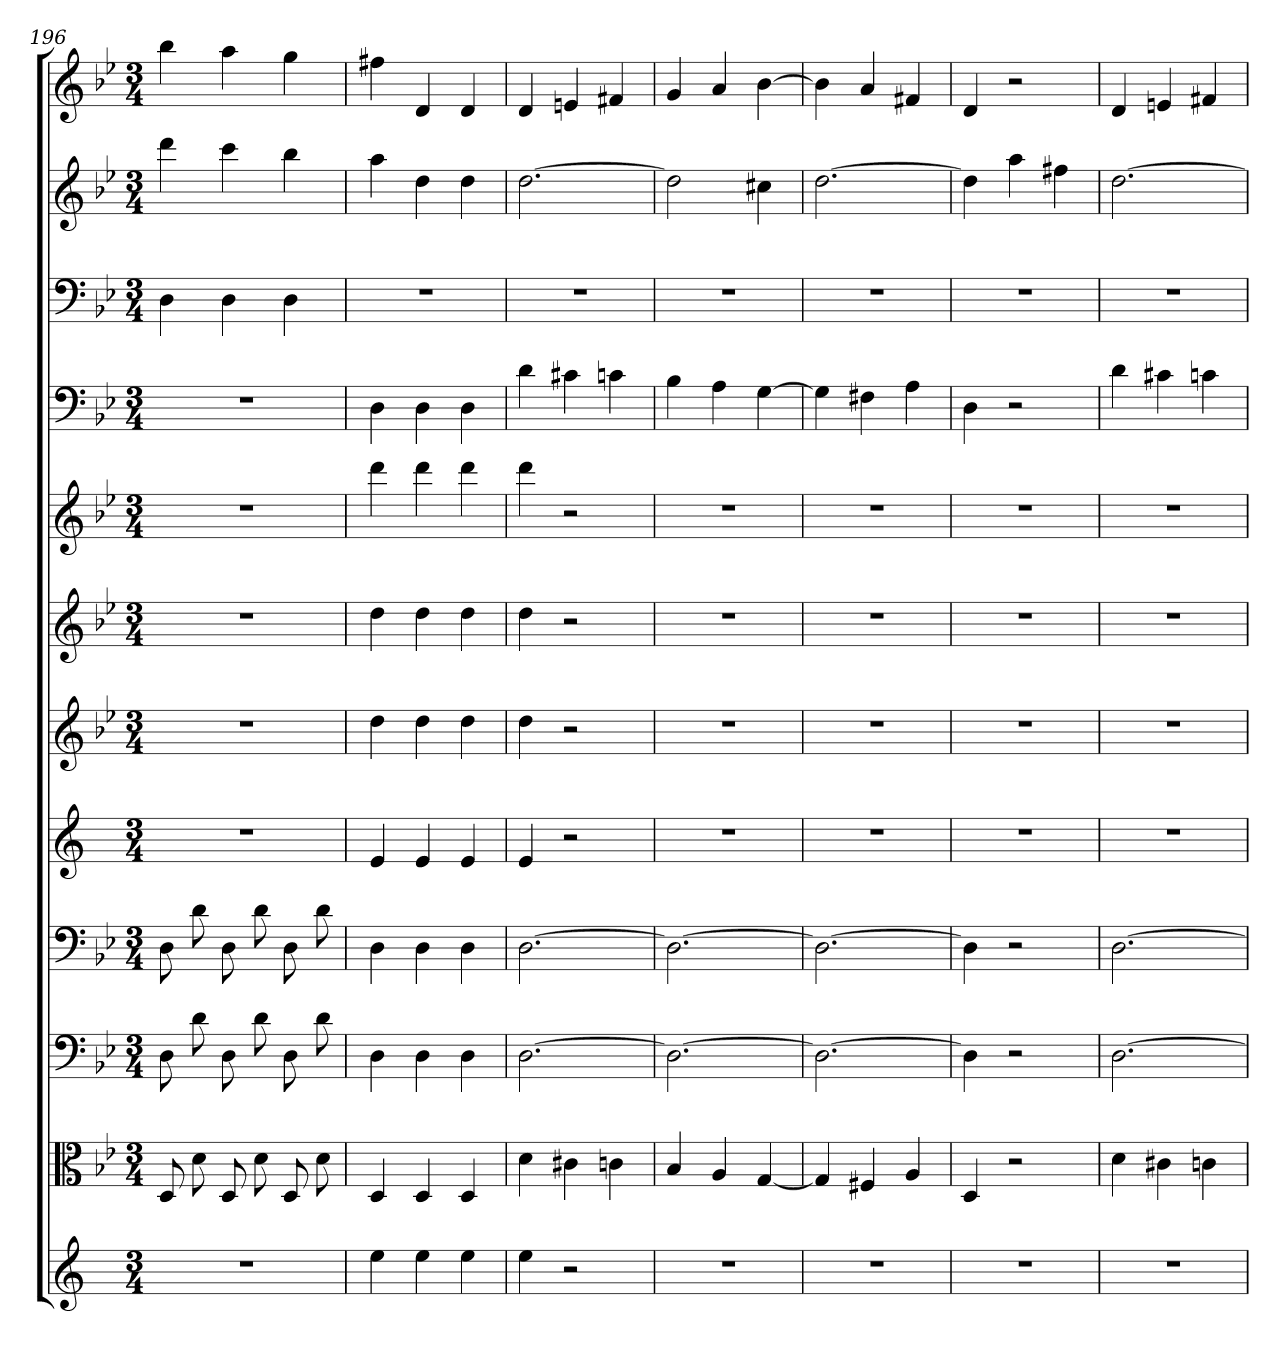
**kern	**kern	**kern	**kern	**kern	**kern	**kern	**kern	**kern	**kern	**kern	**kern
*part12	*part11	*part10	*part9	*part8	*part7	*part6	*part5	*part4	*part3	*part2	*part1
*staff12	*staff11	*staff10	*staff9	*staff8	*staff7	*staff6	*staff5	*staff4	*staff3	*staff2	*staff1
*	*clefC3	*clefF4	*clefF4	*	*	*	*	*clefF4	*clefF4	*	*
*k[]	*k[b-e-]	*k[b-e-]	*k[b-e-]	*k[]	*k[b-e-]	*k[b-e-]	*k[b-e-]	*k[b-e-]	*k[b-e-]	*k[b-e-]	*k[b-e-]
*M3/4	*M3/4	*M3/4	*M3/4	*M3/4	*M3/4	*M3/4	*M3/4	*M3/4	*M3/4	*M3/4	*M3/4
=196	=196	=196	=196	=196	=196	=196	=196	=196	=196	=196	=196
2.r	8D	8D	8D	2.r	2.r	2.r	2.r	2.r	4D	4ddd	4bb-
.	8d	8d	8d	.	.	.	.	.	.	.	.
.	8D	8D	8D	.	.	.	.	.	4D	4ccc	4aa
.	8d	8d	8d	.	.	.	.	.	.	.	.
.	8D	8D	8D	.	.	.	.	.	4D	4bb-	4gg
.	8d	8d	8d	.	.	.	.	.	.	.	.
=197	=197	=197	=197	=197	=197	=197	=197	=197	=197	=197	=197
4ee	4D	4D	4D	4e	4dd	4dd	4ddd	4D	2.r	4aa	4ff#X
4ee	4D	4D	4D	4e	4dd	4dd	4ddd	4D	.	4dd	4d
4ee	4D	4D	4D	4e	4dd	4dd	4ddd	4D	.	4dd	4d
=198	=198	=198	=198	=198	=198	=198	=198	=198	=198	=198	=198
4ee	4d	[2.D	[2.D	4e	4dd	4dd	4ddd	4d	2.r	[2.dd	4d
2r	4c#X	.	.	2r	2r	2r	2r	4c#X	.	.	4en
.	4cn	.	.	.	.	.	.	4cn	.	.	4f#X
=199	=199	=199	=199	=199	=199	=199	=199	=199	=199	=199	=199
2.r	4B-	2.D_	2.D_	2.r	2.r	2.r	2.r	4B-	2.r	2dd]	4g
.	4A	.	.	.	.	.	.	4A	.	.	4a
.	[4G	.	.	.	.	.	.	[4G	.	4cc#X	[4b-
=200	=200	=200	=200	=200	=200	=200	=200	=200	=200	=200	=200
2.r	4G]	2.D_	2.D_	2.r	2.r	2.r	2.r	4G]	2.r	[2.dd	4b-]
.	4F#X	.	.	.	.	.	.	4F#X	.	.	4a
.	4A	.	.	.	.	.	.	4A	.	.	4f#X
=201	=201	=201	=201	=201	=201	=201	=201	=201	=201	=201	=201
2.r	4D	4D]	4D]	2.r	2.r	2.r	2.r	4D	2.r	4dd]	4d
.	2r	2r	2r	.	.	.	.	2r	.	4aa	2r
.	.	.	.	.	.	.	.	.	.	4ff#X	.
=202	=202	=202	=202	=202	=202	=202	=202	=202	=202	=202	=202
2.r	4d	[2.D	[2.D	2.r	2.r	2.r	2.r	4d	2.r	[2.dd	4d
.	4c#X	.	.	.	.	.	.	4c#X	.	.	4en
.	4cn	.	.	.	.	.	.	4cn	.	.	4f#X
=	=	=	=	=	=	=	=	=	=	=	=
*-	*-	*-	*-	*-	*-	*-	*-	*-	*-	*-	*-
